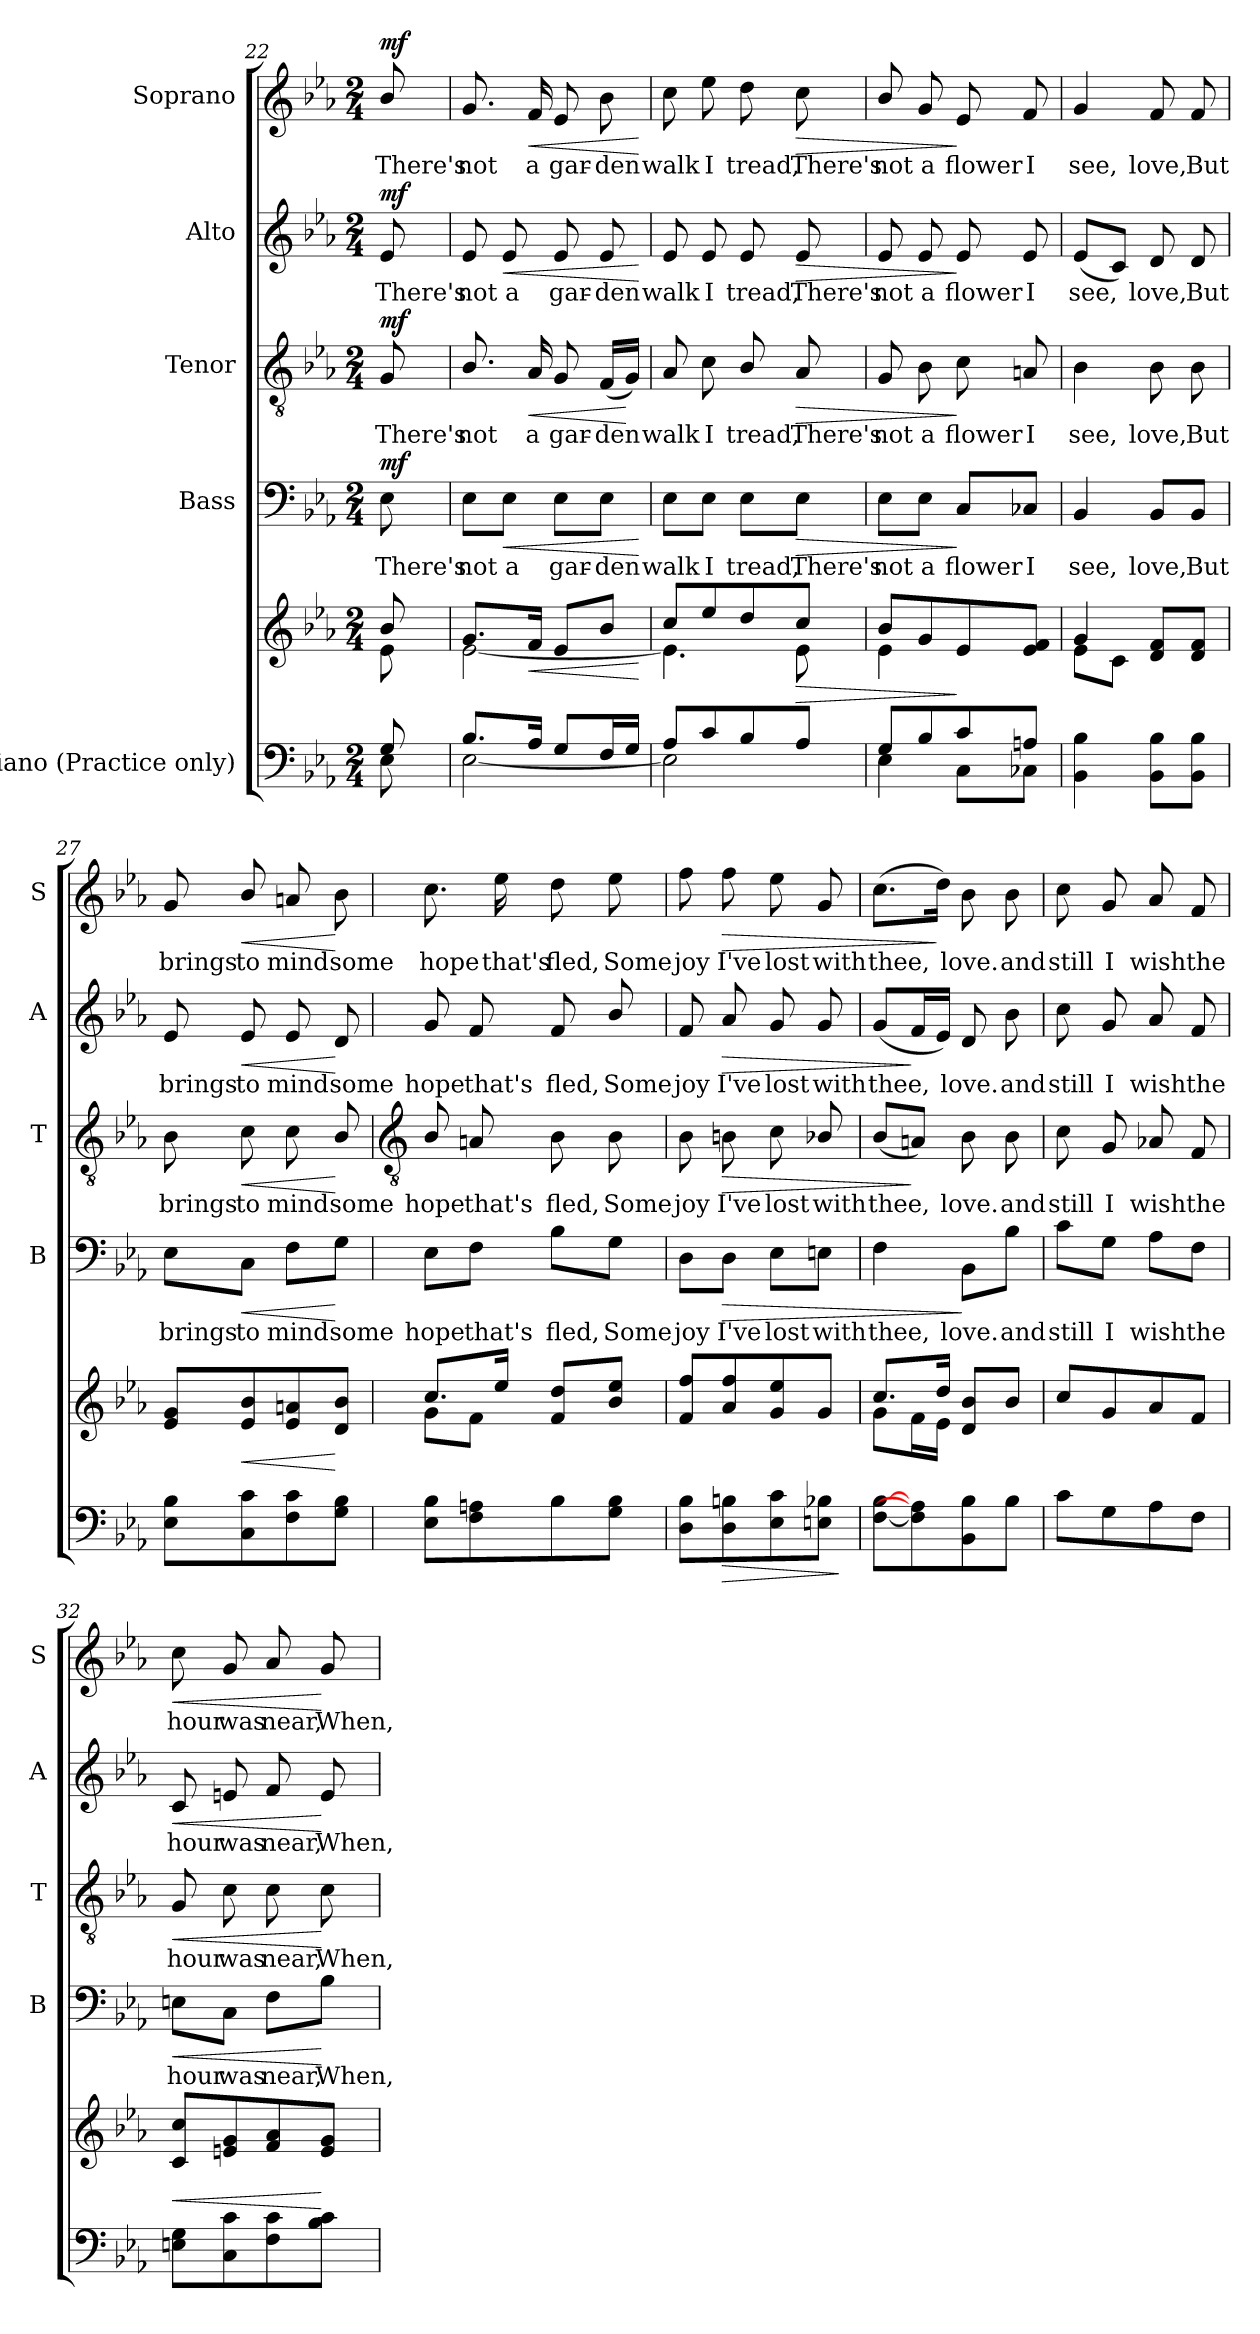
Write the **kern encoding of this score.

**kern	**kern	**dynam	**kern	**text	**dynam	**kern	**text	**dynam	**kern	**text	**dynam	**kern	**text	**dynam
*part5	*part5	*part5	*part4	*part4	*part4	*part3	*part3	*part3	*part2	*part2	*part2	*part1	*part1	*part1
*staff6	*staff5	*staff5/6	*staff4	*staff4	*staff4	*staff3	*staff3	*staff3	*staff2	*staff2	*staff2	*staff1	*staff1	*staff1
*I"Piano (Practice only)	*	*	*I"Bass	*	*	*I"Tenor	*	*	*I"Alto	*	*	*I"Soprano	*	*
*	*	*	*I'B	*	*	*I'T	*	*	*I'A	*	*	*I'S	*	*
!!LO:LB:g=z
*clefF4	*clefG2	*	*clefF4	*	*	*clefGv2	*	*	*clefG2	*	*	*clefG2	*	*
*k[b-e-a-]	*k[b-e-a-]	*	*k[b-e-a-]	*	*	*k[b-e-a-]	*	*	*k[b-e-a-]	*	*	*k[b-e-a-]	*	*
*E-:	*E-:	*	*E-:	*	*	*E-:	*	*	*E-:	*	*	*E-:	*	*
*M2/4	*M2/4	*	*M2/4	*	*	*M2/4	*	*	*M2/4	*	*	*M2/4	*	*
=22	=22	=22	=22	=22	=22	=22	=22	=22	=22	=22	=22	=22	=22	=22
*^	*^	*	*	*	*	*	*	*	*	*	*	*	*	*
!	!	!	!	!LO:DY:b=2	!	!LO:LY:b	!	!	!LO:LY:b	!	!	!LO:LY:b	!	!	!LO:LY:b	!
!	!	!	!	!LO:DY:n=1:b=2	!	!	!	!	!	!	!	!	!	!	!	!
!	!	!	!	!LO:DY:n=2:b	!	!	!	!	!	!	!	!	!	!	!	!
!	!	!	!	!LO:DY:n=3:b	!	!	!LO:DY:b	!	!	!LO:DY:b	!	!	!LO:DY:b	!	!	!LO:DY:b
8G/	8E-\	8b-/	8e-\	mf mf mf mf	8E-	There's	mf	8G	There's	mf	8e-	There's	mf	8b-/	There's	mf
=23	=23	=23	=23	=23	=23	=23	=23	=23	=23	=23	=23	=23	=23	=23	=23	=23
!	!	!	!	!	!	!LO:LY:b	!	!	!LO:LY:b	!	!	!LO:LY:b	!	!	!LO:LY:b	!
8.B-/L	[2E-\	8.g/L	[2e-\	.	8E-\L	not	.	8.B-/	not	.	8e-	not	.	8.g	not	.
!	!	!	!	!	!	!LO:LY:b	!LO:HP:b	!	!	!	!	!LO:LY:b	!LO:HP:b	!	!	!
.	.	.	.	.	8E-\J	a	<	.	.	.	8e-	a	<	.	.	.
!	!	!	!	!LO:HP:b	!	!	!	!	!LO:LY:b	!LO:HP:b	!	!	!	!	!LO:LY:b	!LO:HP:b
16A-/J	.	16f/J	.	<	.	.	.	16A-	a	<	.	.	.	16f	a	<
!	!	!	!	!	!	!LO:LY:b	!	!	!LO:LY:b	!	!	!LO:LY:b	!	!	!LO:LY:b	!
8G/L	.	8e-/L	.	.	8E-\L	gar-	.	8G	gar-	.	8e-	gar-	.	8e-	gar-	.
!	!	!	!	!	!	!LO:LY:b	!	!	!LO:LY:b	!	!	!LO:LY:b	!	!	!LO:LY:b	!
16F/L	.	8b-/J	.	.	8E-\J	-den	.	(<16FLL	-den	.	8e-	-den	.	8b-	-den	.
16G/JJ	.	.	.	.	.	.	.	16GJJ)	.	[	.	.	.	.	.	.
*v	*v	*	*	*	*	*	*	*	*	*	*	*	*	*	*	*
*	*v	*v	*	*	*	*	*	*	*	*	*	*	*	*	*
.	.	[	.	.	[	.	.	.	.	.	[	.	.	[
=24	=24	=24	=24	=24	=24	=24	=24	=24	=24	=24	=24	=24	=24	=24
*^	*^	*	*	*	*	*	*	*	*	*	*	*	*	*
!	!	!	!	!	!	!LO:LY:b	!	!	!LO:LY:b	!	!	!LO:LY:b	!	!	!LO:LY:b	!
8A-/L	2E-\]	8cc/L	4.e-\]	.	8E-\L	walk	.	8A-	walk	.	8e-	walk	.	8cc	walk	.
!	!	!	!	!	!	!LO:LY:b	!	!	!LO:LY:b	!	!	!LO:LY:b	!	!	!LO:LY:b	!
8c/	.	8ee-/	.	.	8E-\J	I	.	8c	I	.	8e-	I	.	8ee-	I	.
!	!	!	!	!	!	!LO:LY:b	!	!	!LO:LY:b	!	!	!LO:LY:b	!	!	!LO:LY:b	!
8B-/	.	8dd/	.	.	8E-\L	tread,	.	8B-/	tread,	.	8e-	tread,	.	8dd	tread,	.
!	!	!	!	!LO:HP:b	!	!LO:LY:b	!LO:HP:b	!	!LO:LY:b	!LO:HP:b	!	!LO:LY:b	!LO:HP:b	!	!LO:LY:b	!LO:HP:b
8A-/J	.	8cc/J	8e-\	>	8E-\J	There's	>	8A-	There's	>	8e-	There's	>	8cc	There's	>
=25	=25	=25	=25	=25	=25	=25	=25	=25	=25	=25	=25	=25	=25	=25	=25	=25
!	!	!	!	!	!	!LO:LY:b	!	!	!LO:LY:b	!	!	!LO:LY:b	!	!	!LO:LY:b	!
8G/L	4E-\	8b-/L	4e-\	.	8E-\L	not	.	8G	not	.	8e-	not	.	8b-/	not	.
!	!	!	!	!	!	!LO:LY:b	!	!	!LO:LY:b	!	!	!LO:LY:b	!	!	!LO:LY:b	!
8B-/	.	8g/	.	.	8E-\J	a	.	8B-	a	.	8e-	a	.	8g	a	.
!	!	!	!	!	!	!LO:LY:b	!	!	!LO:LY:b	!	!	!LO:LY:b	!	!	!LO:LY:b	!
8c/	8C\L	8e-/	4ryy	]	8C/L	flower	]	8c	flower	]	8e-	flower	]	8e-	flower	]
!	!	!	!	!	!	!LO:LY:b	!	!	!LO:LY:b	!	!	!LO:LY:b	!	!	!LO:LY:b	!
8An/J	8C-X\J	8e-/ 8f/J	.	.	8C-X/J	I	.	8An	I	.	8e-	I	.	8f	I	.
=26	=26	=26	=26	=26	=26	=26	=26	=26	=26	=26	=26	=26	=26	=26	=26	=26
!LO:N:vis=1	!	!	!	!	!	!LO:LY:b	!	!	!LO:LY:b	!	!	!LO:LY:b	!	!	!LO:LY:b	!
2ryy	4BB-\ 4B-\	4g/	8e-\L	.	4BB-	see,	.	4B-	see,	.	(<8e-L	see,	.	4g	see,	.
.	.	.	8c\J	.	.	.	.	.	.	.	8cJ)	.	.	.	.	.
!	!	!	!	!	!	!LO:LY:b	!	!	!LO:LY:b	!	!	!LO:LY:b	!	!	!LO:LY:b	!
.	8BB-\ 8B-\L	8d/ 8f/L	4ryy	.	8BB-/L	love,	.	8B-	love,	.	8d	love,	.	8f	love,	.
!	!	!	!	!	!	!LO:LY:b	!	!	!LO:LY:b	!	!	!LO:LY:b	!	!	!LO:LY:b	!
.	8BB-\ 8B-\J	8d/ 8f/J	.	.	8BB-/J	But	.	8B-	But	.	8d	But	.	8f	But	.
=27	=27	=27	=27	=27	=27	=27	=27	=27	=27	=27	=27	=27	=27	=27	=27	=27
!	!	!	!LO:N:vis=1	!	!	!LO:LY:b	!	!	!LO:LY:b	!	!	!LO:LY:b	!	!	!LO:LY:b	!
2ryy	8E-\ 8B-\L	8e-/ 8g/L	2ryy	.	8E-\L	brings	.	8B-	brings	.	8e-	brings	.	8g	brings	.
!	!	!	!	!LO:HP:b	!	!LO:LY:b	!LO:HP:b	!	!LO:LY:b	!LO:HP:b	!	!LO:LY:b	!LO:HP:b	!	!LO:LY:b	!LO:HP:b
.	8C\ 8c\	8e-/ 8b-/	.	<	8C\J	to	<	8c	to	<	8e-	to	<	8b-/	to	<
!	!	!	!	!	!	!LO:LY:b	!	!	!LO:LY:b	!	!	!LO:LY:b	!	!	!LO:LY:b	!
.	8F\ 8c\	8e-/ 8an/	.	.	8F\L	mind	.	8c	mind	.	8e-	mind	.	8an	mind	.
!	!	!	!	!	!	!LO:LY:b	!	!	!LO:LY:b	!	!	!LO:LY:b	!	!	!LO:LY:b	!
.	8G\ 8B-\J	8d/ 8b-/J	.	[	8G\J	some	[	8B-/	some	[	8d	some	[	8b-	some	[
*v	*v	*	*	*	*	*	*	*	*	*	*	*	*	*	*	*
!!LO:LB:g=z
=28	=28	=28	=28	=28	=28	=28	=28	=28	=28	=28	=28	=28	=28	=28	=28
*	*	*	*	*	*	*	*clefGv2	*	*	*	*	*	*	*	*
*^	*	*	*	*	*	*	*	*	*	*	*	*	*	*	*
!	!	!	!	!	!	!LO:LY:b	!	!	!LO:LY:b	!	!	!LO:LY:b	!	!	!LO:LY:b	!
*v	*v	*	*	*	*	*	*	*	*	*	*	*	*	*	*	*
8E- 8B-L	8.cc/L	8g\L	.	8E-\L	hope	.	8B-/	hope	.	8g	hope	.	8.cc	hope	.
!	!	!	!	!	!LO:LY:b	!	!	!LO:LY:b	!	!	!LO:LY:b	!	!	!	!
8F 8An	.	8f\J	.	8F\J	that's	.	8An	that's	.	8f	that's	.	.	.	.
!	!	!	!	!	!	!	!	!	!	!	!	!	!	!LO:LY:b	!
.	16ee-/J	.	.	.	.	.	.	.	.	.	.	.	16ee-	that's	.
!	!	!	!	!	!LO:LY:b	!	!	!LO:LY:b	!	!	!LO:LY:b	!	!	!LO:LY:b	!
8B-	8f/ 8dd/L	4ryy	.	8B-\L	fled,	.	8B-	fled,	.	8f	fled,	.	8dd	fled,	.
!	!	!	!	!	!LO:LY:b	!	!	!LO:LY:b	!	!	!LO:LY:b	!	!	!LO:LY:b	!
8G 8B-J	8b-/ 8ee-/J	.	.	8G\J	Some	.	8B-	Some	.	8b-/	Some	.	8ee-	Some	.
=29	=29	=29	=29	=29	=29	=29	=29	=29	=29	=29	=29	=29	=29	=29	=29
!	!	!LO:N:vis=1	!	!	!LO:LY:b	!	!	!LO:LY:b	!	!	!LO:LY:b	!	!	!LO:LY:b	!
8D 8B-L	8f/ 8ff/L	2ryy	.	8D\L	joy	.	8B-	joy	.	8f	joy	.	8ff	joy	.
!	!	!	!LO:HP:b=2	!	!	!	!	!	!	!	!	!	!	!	!
!	!	!	!LO:HP:n=1:b	!	!LO:LY:b	!LO:HP:b	!	!LO:LY:b	!LO:HP:b	!	!LO:LY:b	!LO:HP:b	!	!LO:LY:b	!LO:HP:b
8D 8Bn	8a-/ 8ff/	.	> >	8D\J	I've	>	8Bn	I've	>	8a-	I've	>	8ff	I've	>
!	!	!	!	!	!LO:LY:b	!	!	!LO:LY:b	!	!	!LO:LY:b	!	!	!LO:LY:b	!
8E- 8c	8g/ 8ee-/	.	.	8E-\L	lost	.	8c	lost	.	8g	lost	.	8ee-	lost	.
!	!	!	!	!	!LO:LY:b	!	!	!LO:LY:b	!	!	!LO:LY:b	!	!	!LO:LY:b	!
8En 8B-XJ	8g/J	.	.	8En\J	with	.	8B-X/	with	.	8g	with	.	8g	with	.
*	*v	*v	*	*	*	*	*	*	*	*	*	*	*	*	*
.	.	]	.	.	.	.	.	.	.	.	.	.	.	.
=30	=30	=30	=30	=30	=30	=30	=30	=30	=30	=30	=30	=30	=30	=30
*	*^	*	*	*	*	*	*	*	*	*	*	*	*	*
!	!	!	!	!	!LO:LY:b	!	!	!LO:LY:b	!	!	!LO:LY:b	!	!	!LO:LY:b	!
[8F [8B-L	8.cc/L	8g\L	.	4F	thee,	.	(<8B-L	thee,	.	(<8gL	thee,	.	(>8.ccL	thee,	.
8F] 8A]	.	16f\L	.	.	.	.	8AnJ)	.	]	16fL	.	]	.	.	.
.	16dd/J	16e-\JJ	.	.	.	.	.	.	.	16e-JJ)	.	.	16ddJ)	.	]
!	!	!	!	!	!LO:LY:b	!	!	!LO:LY:b	!	!	!LO:LY:b	!	!	!LO:LY:b	!
8BB- 8B-	8d/ 8b-/L	4ryy	]	8BB-\L	love.	]	8B-	love.	.	8d	love.	.	8b-	love.	.
!	!	!	!	!	!LO:LY:b	!	!	!LO:LY:b	!	!	!LO:LY:b	!	!	!LO:LY:b	!
8B-J	8b-/J	.	.	8B-\J	and	.	8B-	and	.	8b-	and	.	8b-	and	.
=31	=31	=31	=31	=31	=31	=31	=31	=31	=31	=31	=31	=31	=31	=31	=31
!	!	!LO:N:vis=1	!	!	!LO:LY:b	!	!	!LO:LY:b	!	!	!LO:LY:b	!	!	!LO:LY:b	!
8cL	8cc/L	2ryy	.	8c\L	still	.	8c	still	.	8cc	still	.	8cc	still	.
!	!	!	!	!	!LO:LY:b	!	!	!LO:LY:b	!	!	!LO:LY:b	!	!	!LO:LY:b	!
8G	8g/	.	.	8G\J	I	.	8G	I	.	8g	I	.	8g	I	.
!	!	!	!	!	!LO:LY:b	!	!	!LO:LY:b	!	!	!LO:LY:b	!	!	!LO:LY:b	!
8A-	8a-/	.	.	8A-\L	wish	.	8A-X	wish	.	8a-	wish	.	8a-	wish	.
!	!	!	!	!	!LO:LY:b	!	!	!LO:LY:b	!	!	!LO:LY:b	!	!	!LO:LY:b	!
8FJ	8f/J	.	.	8F\J	the	.	8F	the	.	8f	the	.	8f	the	.
=32	=32	=32	=32	=32	=32	=32	=32	=32	=32	=32	=32	=32	=32	=32	=32
!	!	!LO:N:vis=1	!LO:HP:b	!	!LO:LY:b	!LO:HP:b	!	!LO:LY:b	!LO:HP:b	!	!LO:LY:b	!LO:HP:b	!	!LO:LY:b	!LO:HP:b
8En 8GL	8c/ 8cc/L	2ryy	<	8En\L	hour	<	8G	hour	<	8c	hour	<	8cc	hour	<
!	!	!	!	!	!LO:LY:b	!	!	!LO:LY:b	!	!	!LO:LY:b	!	!	!LO:LY:b	!
8C 8c	8en/ 8g/	.	.	8C\J	was	.	8c	was	.	8en	was	.	8g	was	.
!	!	!	!	!	!LO:LY:b	!	!	!LO:LY:b	!	!	!LO:LY:b	!	!	!LO:LY:b	!
8F 8c	8f/ 8a-/	.	.	8F\L	near,	.	8c	near,	.	8f	near,	.	8a-	near,	.
!	!	!	!	!	!LO:LY:b	!	!	!LO:LY:b	!	!	!LO:LY:b	!	!	!LO:LY:b	!
8B- 8cJ	8e/ 8g/J	.	[	8B-\J	When,	[	8c	When,	[	8e	When,	[	8g	When,	[
*	*v	*v	*	*	*	*	*	*	*	*	*	*	*	*	*
=	=	=	=	=	=	=	=	=	=	=	=	=	=	=
*-	*-	*-	*-	*-	*-	*-	*-	*-	*-	*-	*-	*-	*-	*-
